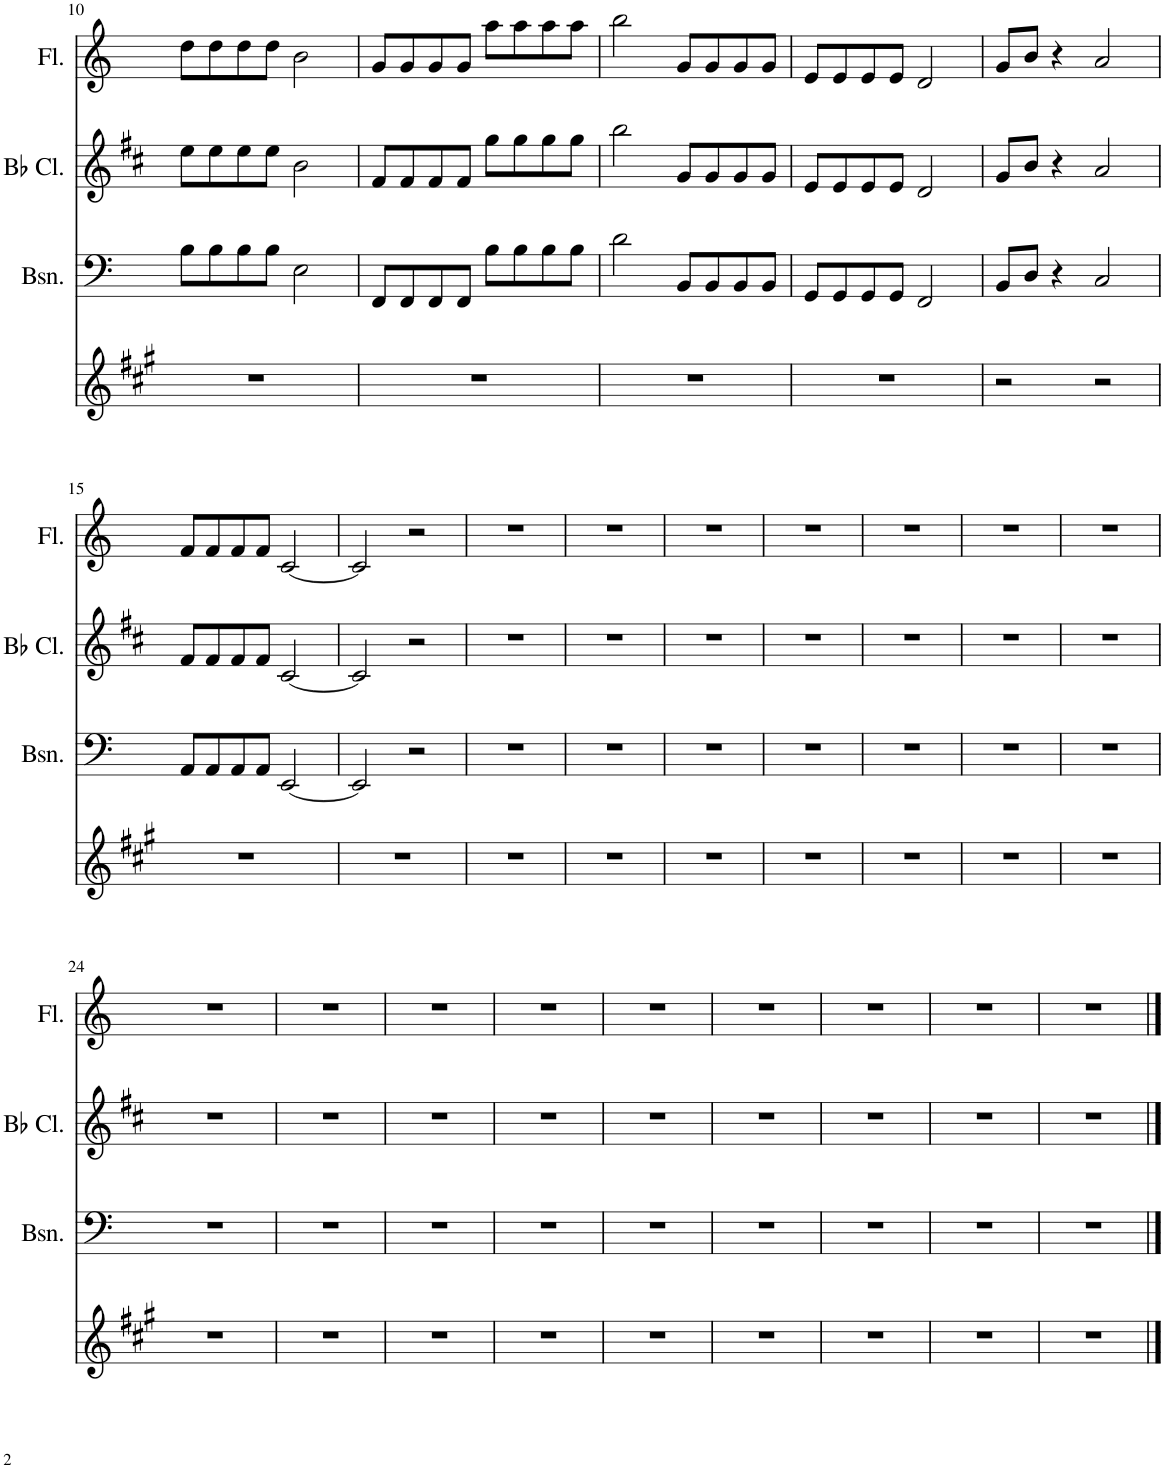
**kern	**kern	**kern	**kern
*part4	*part3	*part2	*part1
*staff4	*staff3	*staff2	*staff1
*I"Baritone Saxophone	*I"Bassoon	*I"Bb Clarinet	*I"Flute
*I'Bar Sax	*I'Bsn.	*I'Bb Cl.	*I'Fl.
!!LO:PB:g=z
*clefG2	*clefF4	*clefG2	*clefG2
*Trd12c21	*	*Trd1c2	*
*k[f#c#g#]	*k[]	*k[f#c#]	*k[]
*M4/4	*M4/4	*M4/4	*M4/4
=10	=10	=10	=10
1r	8B\L	8ee\L	8dd\L
.	8B\	8ee\	8dd\
.	8B\	8ee\	8dd\
.	8B\J	8ee\J	8dd\J
.	2E\	2b\	2b\
=11	=11	=11	=11
1r	8FF/L	8f#/L	8g/L
.	8FF/	8f#/	8g/
.	8FF/	8f#/	8g/
.	8FF/J	8f#/J	8g/J
.	8B\L	8gg\L	8aa\L
.	8B\	8gg\	8aa\
.	8B\	8gg\	8aa\
.	8B\J	8gg\J	8aa\J
=12	=12	=12	=12
1r	2d\	2bb\	2bb\
.	8BB/L	8g/L	8g/L
.	8BB/	8g/	8g/
.	8BB/	8g/	8g/
.	8BB/J	8g/J	8g/J
=13	=13	=13	=13
1r	8GG/L	8e/L	8e/L
.	8GG/	8e/	8e/
.	8GG/	8e/	8e/
.	8GG/J	8e/J	8e/J
.	2FF/	2d/	2d/
=14	=14	=14	=14
2r	8BB/L	8g/L	8g/L
.	8D/J	8b/J	8b/J
.	4r	4r	4r
2r	2C/	2a/	2a/
!!LO:LB:g=z
=15	=15	=15	=15
1r	8AA/L	8f#/L	8f/L
.	8AA/	8f#/	8f/
.	8AA/	8f#/	8f/
.	8AA/J	8f#/J	8f/J
.	[2EE/	[2c#/	[2c/
=16	=16	=16	=16
1r	2EE/]	2c#/]	2c/]
.	2r	2r	2r
=17	=17	=17	=17
1r	1r	1r	1r
=18	=18	=18	=18
1r	1r	1r	1r
=19	=19	=19	=19
1r	1r	1r	1r
=20	=20	=20	=20
1r	1r	1r	1r
=21	=21	=21	=21
1r	1r	1r	1r
=22	=22	=22	=22
1r	1r	1r	1r
=23	=23	=23	=23
1r	1r	1r	1r
!!LO:LB:g=z
=24	=24	=24	=24
1r	1r	1r	1r
=25	=25	=25	=25
1r	1r	1r	1r
=26	=26	=26	=26
1r	1r	1r	1r
=27	=27	=27	=27
1r	1r	1r	1r
=28	=28	=28	=28
1r	1r	1r	1r
=29	=29	=29	=29
1r	1r	1r	1r
=30	=30	=30	=30
1r	1r	1r	1r
=31	=31	=31	=31
1r	1r	1r	1r
=32	=32	=32	=32
1r	1r	1r	1r
==	==	==	==
*-	*-	*-	*-
